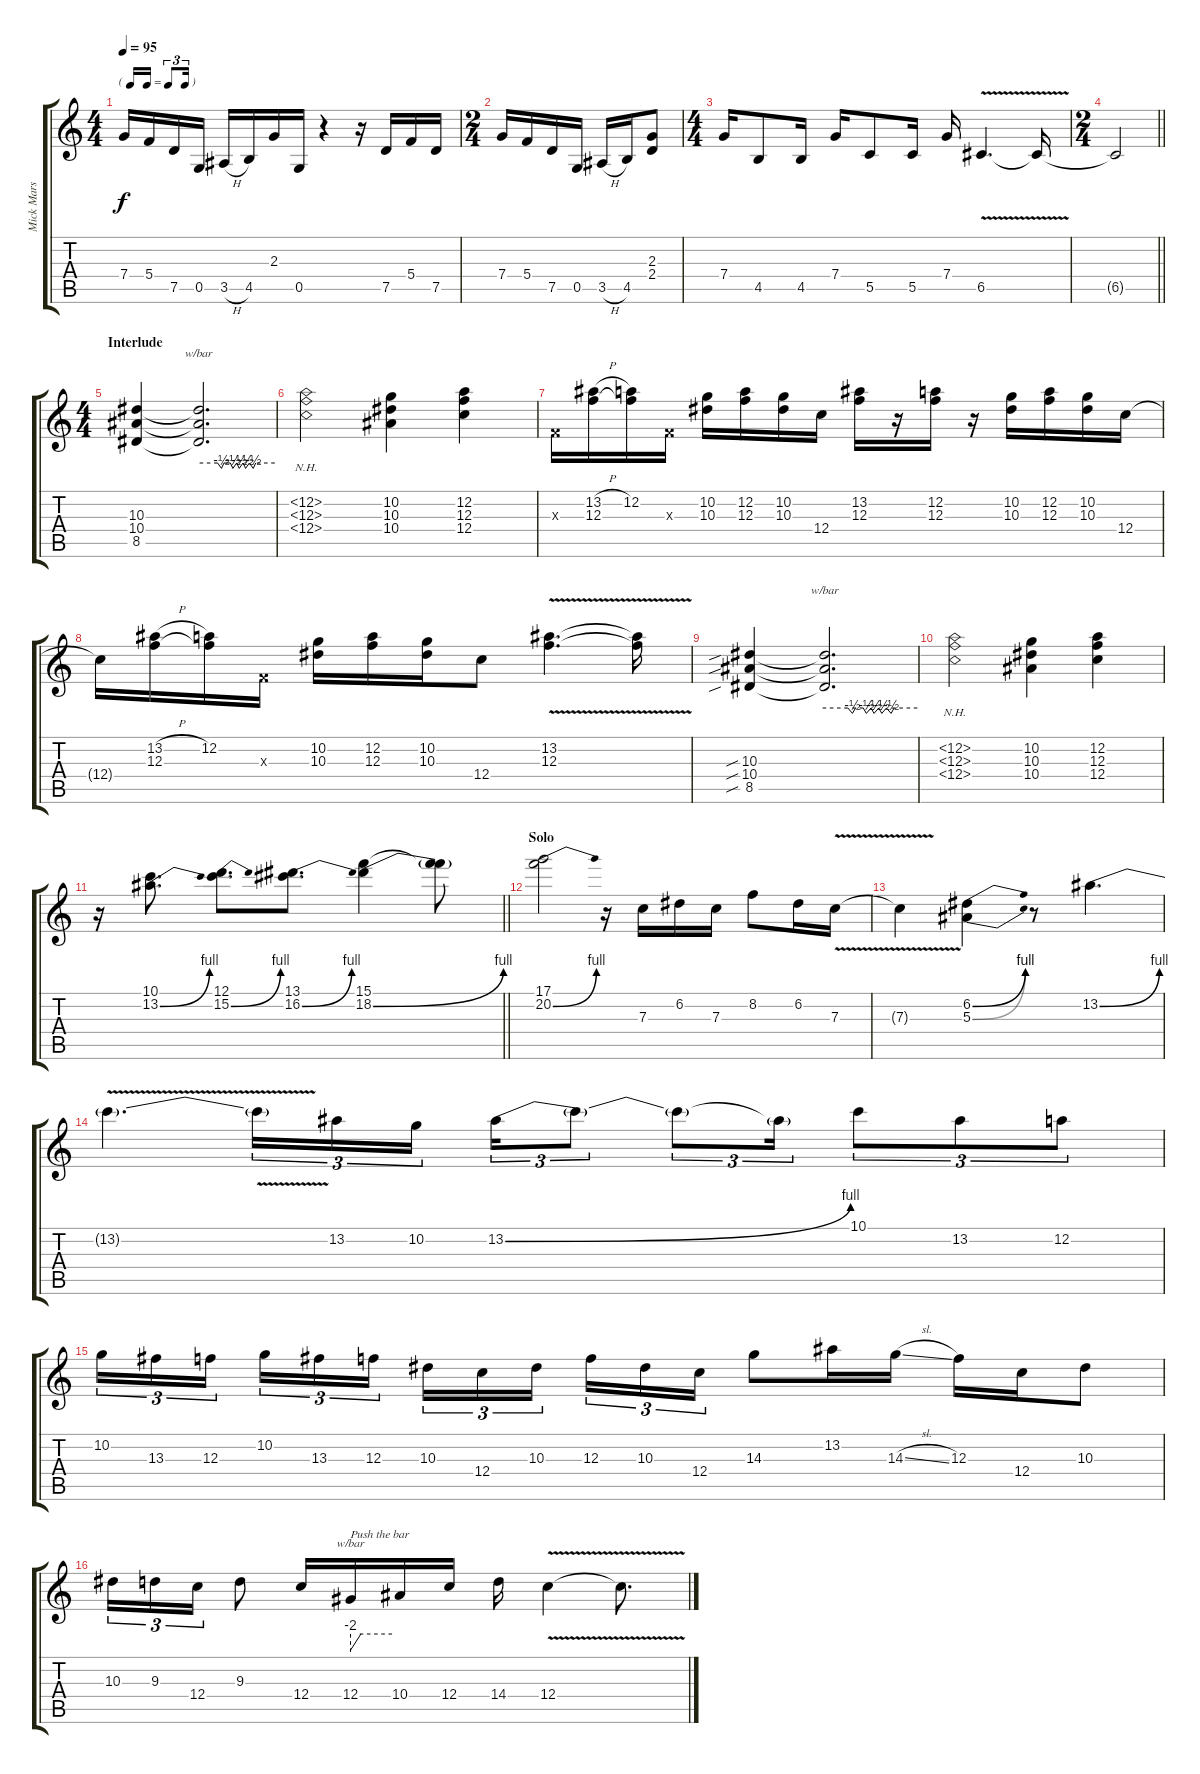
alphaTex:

\track ("Mick Mars Left" "Mick Mars ") {instrument distortionguitar}
\staff {score tabs}
\tuning (D4 A3 F3 C3 G2 D2) {hide}
\ts (4 4)
\tf triplet16th
\tempo 95
\clef g2
\ks c
7.4.16{dy f} 5.4.16 7.5.16 0.5.16 3.5{h}.16 4.5.16 2.3.16 0.5.16 r.4 r.16 7.5.16 5.4.16 7.5.16 |
\ts (2 4)
7.4.16 5.4.16 7.5.16 0.5.16 3.5{h}.16 4.5.16 (2.3 2.4).8 |
\ts (4 4)
7.4.16 4.5.8 4.5.16 7.4.16 5.5.8 5.5.16 7.4.16 6.5{v}.4{d} 6.5{t}.16 |
\ts (2 4)
\barLineRight lightlight
6.5{t}.2 |
\ts (4 4)
\section ("" "Interlude")
(10.3 10.4 8.5).4 (10.3{t} 10.4{t} 8.5{t}).2{d tbe (custom default 0 0 15 0 18 -2 20 0 25 0 27 -2 30 0 32 -2 35 0 37 -2 40 0 43 -2 45 0 60 0)} |
(12.2{nh} 12.3{nh} 12.4{nh}).2 (10.2 10.3 10.4).4 (12.2 12.3 12.4).4 |
0.3{x}.16 (13.2{h} 12.3).16 (12.2 12.3{t}).16 0.3{x}.16 (10.2 10.3).16 (12.2 12.3).16 (10.2 10.3).16 12.4.16 (13.2 12.3).16 r.16 (12.2 12.3).16 r.16 (10.2 10.3).16 (12.2 12.3).16 (10.2 10.3).16 12.4.16 |
12.4{t}.16 (13.2{h} 12.3).16 (12.2 12.3{t}).16 0.3{x}.16 (10.2 10.3).16 (12.2 12.3).16 (10.2 10.3).16 12.4.8 (13.2{v} 12.3{v}).4{d} (13.2{t} 12.3{t}).16 |
(10.3{sib} 10.4{sib} 8.5{sib}).4 (10.3{t} 10.4{t} 8.5{t}).2{d tbe (custom default 0 0 15 0 18 -2 20 0 25 0 27 -2 30 0 32 -2 35 0 37 -2 40 0 43 -2 45 0 60 0)} |
(12.2{nh} 12.3{nh} 12.4{nh}).2 (10.2 10.3 10.4).4 (12.2 12.3 12.4).4 |
\barLineRight lightlight
r.16 (10.1 13.2{be (bend 0 0 60 4)}).8{d} (12.1 15.2{be (bend 0 0 60 4)}).8{d} (13.1 16.2{be (bend 0 0 60 4)}).8{d} (15.1 18.2{be (bend 0 0 60 4)}).4 (15.1{t} 18.2{t}).8 |
\section ("" "Solo")
(17.1 20.2{be (bend 0 0 60 4)}).2 r.16 7.3.16 6.2.16 7.3.16 8.2.8 6.2.16 7.3{v}.16 |
7.3{t}.4 (6.2{be (bend 0 0 60 4)} 5.3{be (bend 0 0 60 4)}).4 r.8 13.2{be (bend 0 0 60 4)}.4{d} |
13.2{v t}.4{d} 13.2{t}.16{tu (3 2)} 13.2.16{tu (3 2)} 10.2.16{tu (3 2)} 13.2{be (bend 0 0 60 4)}.16{tu (3 2)} 13.2{t}.8{tu (3 2)} 13.2{t}.8{tu (3 2)} 13.2{t}.16{tu (3 2)} 10.1.8{tu (3 2)} 13.2.8{tu (3 2)} 12.2.8{tu (3 2)} |
10.2.16{tu (3 2)} 13.3.16{tu (3 2)} 12.3.16{tu (3 2) beam splitsecondary} 10.2.16{tu (3 2)} 13.3.16{tu (3 2)} 12.3.16{tu (3 2)} 10.3.16{tu (3 2)} 12.4.16{tu (3 2)} 10.3.16{tu (3 2) beam splitsecondary} 12.3.16{tu (3 2)} 10.3.16{tu (3 2)} 12.4.16{tu (3 2)} 14.3.8 13.2.16 14.3{sl}.16 12.3.16 12.4.16 10.3.8 |
10.3.16{tu (3 2)} 9.3.16{tu (3 2)} 12.4.16{tu (3 2)} 9.3.8 12.4.16 12.4.16{tbe (custom default 0 -8 15 0 60 0) txt "Push the bar"} 10.4.16 12.4.16 14.4.16 12.4{v}.4 12.4{t}.8{d}
